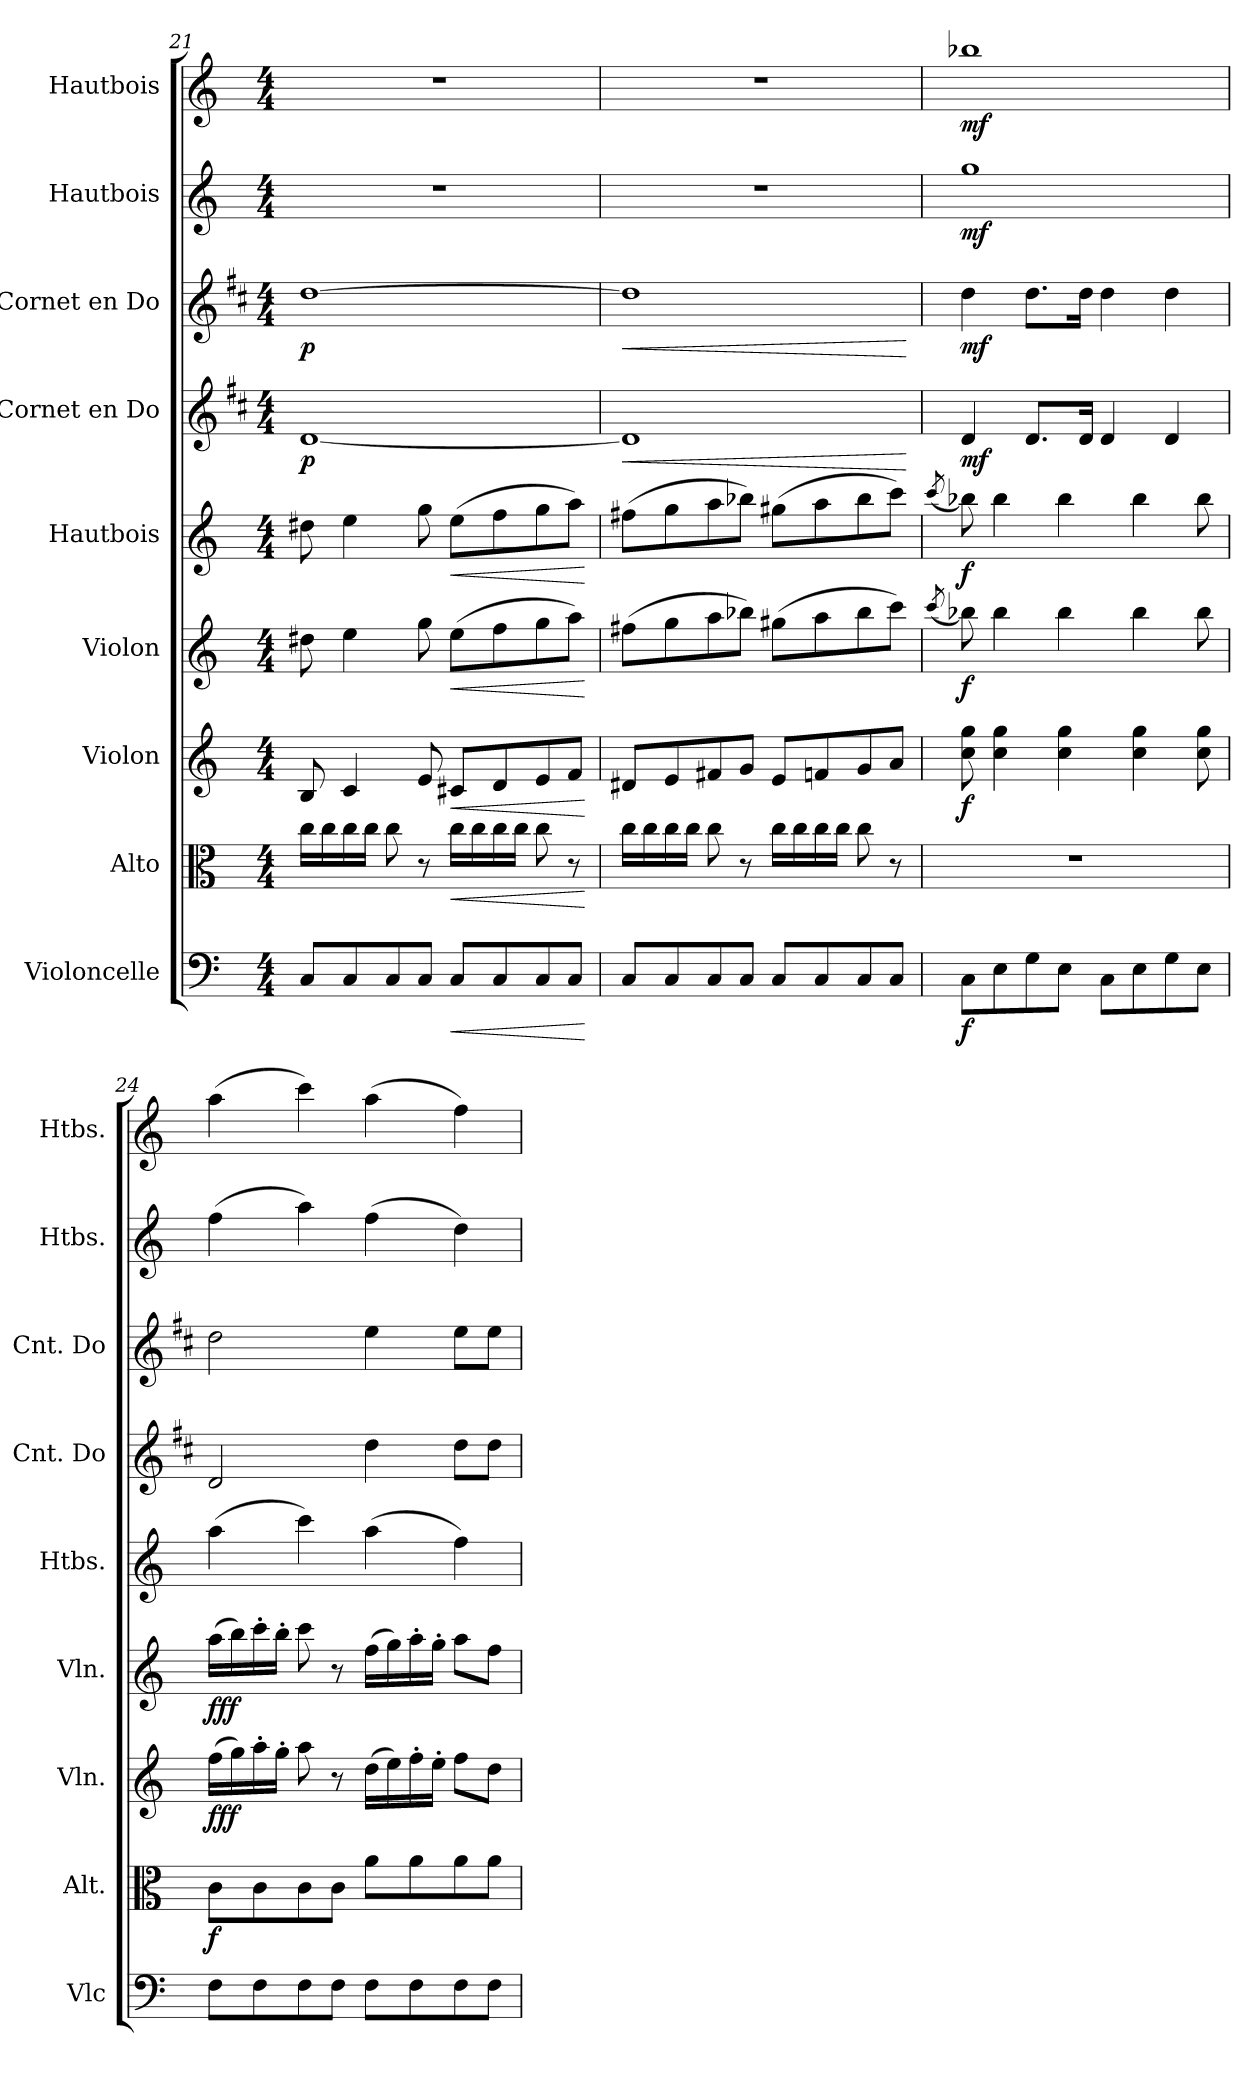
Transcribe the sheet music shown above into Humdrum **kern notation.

**kern	**dynam	**kern	**dynam	**kern	**dynam	**kern	**dynam	**kern	**dynam	**kern	**dynam	**kern	**dynam	**kern	**dynam	**kern	**dynam
*part9	*part9	*part8	*part8	*part7	*part7	*part6	*part6	*part5	*part5	*part4	*part4	*part3	*part3	*part2	*part2	*part1	*part1
*staff9	*staff9	*staff8	*staff8	*staff7	*staff7	*staff6	*staff6	*staff5	*staff5	*staff4	*staff4	*staff3	*staff3	*staff2	*staff2	*staff1	*staff1
*I"Violoncelle	*	*I"Alto	*	*I"Violon	*	*I"Violon	*	*I"Hautbois	*	*I"Cornet en Do	*	*I"Cornet en Do	*	*I"Hautbois	*	*I"Hautbois	*
*I'Vlc	*	*I'Alt.	*	*I'Vln.	*	*I'Vln.	*	*I'Htbs.	*	*I'Cnt. Do	*	*I'Cnt. Do	*	*I'Htbs.	*	*I'Htbs.	*
*clefF4	*	*clefC3	*	*clefG2	*	*clefG2	*	*clefG2	*	*clefG2	*	*clefG2	*	*clefG2	*	*clefG2	*
*	*	*	*	*	*	*	*	*	*	*ITrd1c2	*	*ITrd1c2	*	*	*	*	*
*k[]	*	*k[]	*	*k[]	*	*k[]	*	*k[]	*	*k[]	*	*k[]	*	*k[]	*	*k[]	*
*M4/4	*	*M4/4	*	*M4/4	*	*M4/4	*	*M4/4	*	*M4/4	*	*M4/4	*	*M4/4	*	*M4/4	*
=21	=21	=21	=21	=21	=21	=21	=21	=21	=21	=21	=21	=21	=21	=21	=21	=21	=21
!	!	!	!	!	!	!	!	!	!	!	!LO:DY:b	!	!LO:DY:b	!	!	!	!
8C/L	.	16cc\LL	.	8B/	.	8dd#X\	.	8dd#X\	.	[1c	p	[1cc	p	1r	.	1r	.
.	.	16cc\	.	.	.	.	.	.	.	.	.	.	.	.	.	.	.
8C/	.	16cc\	.	4c/	.	4ee\	.	4ee\	.	.	.	.	.	.	.	.	.
.	.	16cc\JJ	.	.	.	.	.	.	.	.	.	.	.	.	.	.	.
8C/	.	8cc\	.	.	.	.	.	.	.	.	.	.	.	.	.	.	.
8C/J	.	8r	.	8e/	.	8gg\	.	8gg\	.	.	.	.	.	.	.	.	.
!	!LO:HP:b	!	!LO:HP:b	!	!LO:HP:b	!	!LO:HP:b	!	!LO:HP:b	!	!	!	!	!	!	!	!
8C/L	<	16cc\LL	<	8c#X/L	<	(8ee\L	<	(8ee\L	<	.	.	.	.	.	.	.	.
.	.	16cc\	.	.	.	.	.	.	.	.	.	.	.	.	.	.	.
8C/	.	16cc\	.	8d/	.	8ff\	.	8ff\	.	.	.	.	.	.	.	.	.
.	.	16cc\JJ	.	.	.	.	.	.	.	.	.	.	.	.	.	.	.
8C/	.	8cc\	.	8e/	.	8gg\	.	8gg\	.	.	.	.	.	.	.	.	.
8C/J	.	8r	.	8f/J	.	8aa\J)	.	8aa\J)	.	.	.	.	.	.	.	.	.
.	[	.	[	.	[	.	[	.	[	.	.	.	.	.	.	.	.
!!LO:PB:g=z
=22	=22	=22	=22	=22	=22	=22	=22	=22	=22	=22	=22	=22	=22	=22	=22	=22	=22
!	!	!	!	!	!	!	!	!	!	!	!LO:HP:b	!	!LO:HP:b	!	!	!	!
8C/L	.	16cc\LL	.	8d#X/L	.	(8ff#X\L	.	(8ff#X\L	.	1c]	<	1cc]	<	1r	.	1r	.
.	.	16cc\	.	.	.	.	.	.	.	.	.	.	.	.	.	.	.
8C/	.	16cc\	.	8e/	.	8gg\	.	8gg\	.	.	.	.	.	.	.	.	.
.	.	16cc\JJ	.	.	.	.	.	.	.	.	.	.	.	.	.	.	.
8C/	.	8cc\	.	8f#X/	.	8aa\	.	8aa\	.	.	.	.	.	.	.	.	.
8C/J	.	8r	.	8g/J	.	8bb-X\J)	.	8bb-X\J)	.	.	.	.	.	.	.	.	.
8C/L	.	16cc\LL	.	8e/L	.	(8gg#X\L	.	(8gg#X\L	.	.	.	.	.	.	.	.	.
.	.	16cc\	.	.	.	.	.	.	.	.	.	.	.	.	.	.	.
8C/	.	16cc\	.	8fn/	.	8aa\	.	8aa\	.	.	.	.	.	.	.	.	.
.	.	16cc\JJ	.	.	.	.	.	.	.	.	.	.	.	.	.	.	.
8C/	.	8cc\	.	8g/	.	8bb-\	.	8bb-\	.	.	.	.	.	.	.	.	.
8C/J	.	8r	.	8a/J	.	8ccc\J)	.	8ccc\J)	.	.	.	.	.	.	.	.	.
.	.	.	.	.	.	.	.	.	.	.	[	.	[	.	.	.	.
=23	=23	=23	=23	=23	=23	=23	=23	=23	=23	=23	=23	=23	=23	=23	=23	=23	=23
.	.	.	.	.	.	(8qccc/	.	(8qccc/	.	.	.	.	.	.	.	.	.
!	!LO:DY:b	!	!	!	!LO:DY:b	!	!LO:DY:b	!	!LO:DY:b	!	!LO:DY:b	!	!LO:DY:b	!	!LO:DY:b	!	!LO:DY:b
8C\L	f	1r	.	8cc\ 8gg\	f	8bb-X\)	f	8bb-X\)	f	4c/	mf	4cc\	mf	1gg	mf	1bb-X	mf
8E\	.	.	.	4cc\ 4gg\	.	4bb-\	.	4bb-\	.	.	.	.	.	.	.	.	.
8G\	.	.	.	.	.	.	.	.	.	8.c/L	.	8.cc\L	.	.	.	.	.
8E\J	.	.	.	4cc\ 4gg\	.	4bb-\	.	4bb-\	.	.	.	.	.	.	.	.	.
.	.	.	.	.	.	.	.	.	.	16c/Jk	.	16cc\Jk	.	.	.	.	.
8C\L	.	.	.	.	.	.	.	.	.	4c/	.	4cc\	.	.	.	.	.
8E\	.	.	.	4cc\ 4gg\	.	4bb-\	.	4bb-\	.	.	.	.	.	.	.	.	.
8G\	.	.	.	.	.	.	.	.	.	4c/	.	4cc\	.	.	.	.	.
8E\J	.	.	.	8cc\ 8gg\	.	8bb-\	.	8bb-\	.	.	.	.	.	.	.	.	.
=24	=24	=24	=24	=24	=24	=24	=24	=24	=24	=24	=24	=24	=24	=24	=24	=24	=24
!	!	!	!LO:DY:b	!	!LO:DY:b	!	!LO:DY:b	!	!	!	!	!	!	!	!	!	!
8F\L	.	8c\L	f	(16ff\LL	fff	(16aa\LL	fff	(4aa\	.	2c/	.	2cc\	.	(4ff\	.	(4aa\	.
.	.	.	.	16gg\)	.	16bb\)	.	.	.	.	.	.	.	.	.	.	.
8F\	.	8c\	.	16aa'\	.	16ccc'\	.	.	.	.	.	.	.	.	.	.	.
.	.	.	.	16gg'\JJ	.	16bb'\JJ	.	.	.	.	.	.	.	.	.	.	.
8F\	.	8c\	.	8aa\	.	8ccc\	.	4ccc\)	.	.	.	.	.	4aa\)	.	4ccc\)	.
8F\J	.	8c\J	.	8r	.	8r	.	.	.	.	.	.	.	.	.	.	.
8F\L	.	8a\L	.	(16dd\LL	.	(16ff\LL	.	(4aa\	.	4cc\	.	4dd\	.	(4ff\	.	(4aa\	.
.	.	.	.	16ee\)	.	16gg\)	.	.	.	.	.	.	.	.	.	.	.
8F\	.	8a\	.	16ff'\	.	16aa'\	.	.	.	.	.	.	.	.	.	.	.
.	.	.	.	16ee'\JJ	.	16gg'\JJ	.	.	.	.	.	.	.	.	.	.	.
8F\	.	8a\	.	8ff\L	.	8aa\L	.	4ff\)	.	8cc\L	.	8dd\L	.	4dd\)	.	4ff\)	.
8F\J	.	8a\J	.	8dd\J	.	8ff\J	.	.	.	8cc\J	.	8dd\J	.	.	.	.	.
=	=	=	=	=	=	=	=	=	=	=	=	=	=	=	=	=	=
*-	*-	*-	*-	*-	*-	*-	*-	*-	*-	*-	*-	*-	*-	*-	*-	*-	*-
